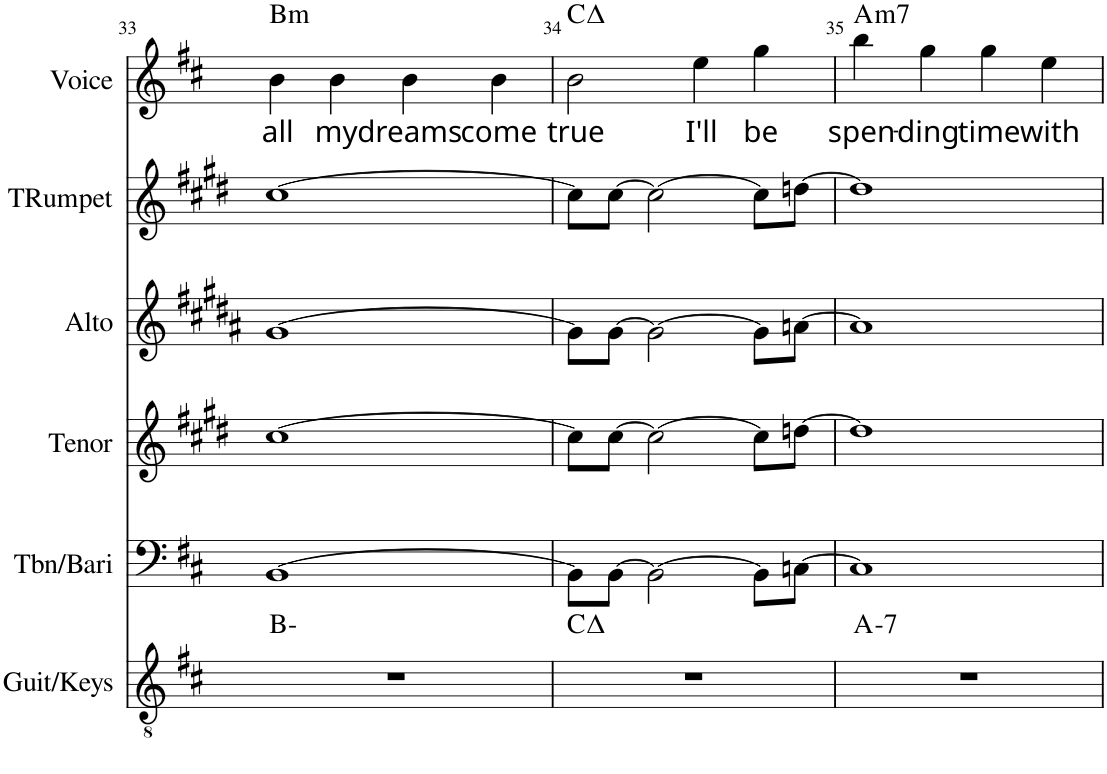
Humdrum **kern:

**kern	**harte	**kern	**kern	**kern	**kern	**kern	**text	**harte
*part6	*part6	*part5	*part4	*part3	*part2	*part1	*part1	*part1
*staff6	*	*staff5	*staff4	*staff3	*staff2	*staff1	*staff1	*
*I"Guit/Keys	*	*I"Tbn/Bari	*I"Tenor	*I"Alto	*I"Trumpet	*I"Voice	*	*
*I'Guit/Keys	*	*I'Tbn/Bari	*I'Tenor	*I'Alto	*I'TRumpet	*I'Voice	*	*
!!LO:PB:g=z
*clefGv2	*	*clefF4	*clefG2	*clefG2	*clefG2	*clefG2	*	*
*	*	*	*Trd8c14	*Trd5c9	*Trd1c2	*	*	*
*k[f#c#]	*	*k[f#c#]	*k[f#c#g#d#]	*k[f#c#g#d#a#]	*k[f#c#g#d#]	*k[f#c#]	*	*
*D:	*	*D:	*	*	*	*D:	*	*
*M4/4	*	*M4/4	*M4/4	*M4/4	*M4/4	*M4/4	*	*
=33	=33	=33	=33	=33	=33	=33	=33	=33
!	!	!	!	!	!	!	!LO:LY:b	!LO:H:kt=m
1r	B:min	[1BB	[1cc#	[1g#	[1cc#	4b\	all	B:min
!	!	!	!	!	!	!	!LO:LY:b	!
.	.	.	.	.	.	4b\	my	.
!	!	!	!	!	!	!	!LO:LY:b	!
.	.	.	.	.	.	4b\	dreams	.
!	!	!	!	!	!	!	!LO:LY:b	!
.	.	.	.	.	.	4b\	come	.
=34	=34	=34	=34	=34	=34	=34	=34	=34
!	!	!	!	!	!	!	!LO:LY:b	!
1r	C:maj	8BB\L]	8cc#\L]	8g#\L]	8cc#\L]	2b\	true	C:maj
.	.	[8BB\J	[8cc#\J	[8g#\J	[8cc#\J	.	.	.
.	.	2BB\_	2cc#\_	2g#\_	2cc#\_	.	.	.
!	!	!	!	!	!	!	!LO:LY:b	!
.	.	.	.	.	.	4ee\	I'll	.
!	!	!	!	!	!	!	!LO:LY:b	!
.	.	8BB\L]	8cc#\L]	8g#\L]	8cc#\L]	4gg\	be	.
.	.	[8Cn\J	[8ddn\J	[8an\J	[8ddn\J	.	.	.
=35	=35	=35	=35	=35	=35	=35	=35	=35
!	!LO:H:kt=7	!	!	!	!	!	!LO:LY:b	!LO:H:kt=m7
1r	A:min7	1C]	1dd]	1a]	1dd]	4bb\	spen-	A:min7
!	!	!	!	!	!	!	!LO:LY:b	!
.	.	.	.	.	.	4gg\	-ding	.
!	!	!	!	!	!	!	!LO:LY:b	!
.	.	.	.	.	.	4gg\	time	.
!	!	!	!	!	!	!	!LO:LY:b	!
.	.	.	.	.	.	4ee\	with	.
=	=	=	=	=	=	=	=	=
*-	*-	*-	*-	*-	*-	*-	*-	*-
